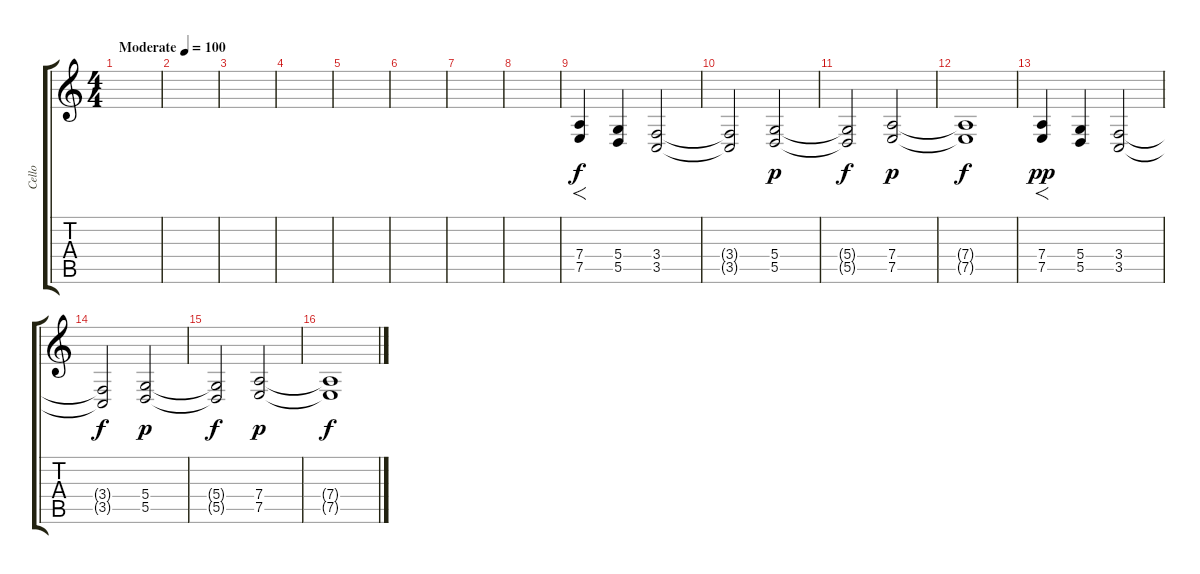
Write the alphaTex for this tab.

\track ("Cello" "Cello") {instrument cello}
\staff {score tabs}
\tuning (E4 B3 G3 D3 A2 E2) {hide}
\ts (4 4)
\tempo (100 "Moderate")
\clef g2
\ks c
|
|
|
|
|
|
|
|
(7.4 7.5).4{f} (5.4 5.5).4 (3.4 3.5).2 |
(3.4{t} 3.5{t}).2{dy f} (5.4 5.5).2{dy p} |
(5.4{t} 5.5{t}).2{dy f} (7.4 7.5).2{dy p} |
(7.4{t} 7.5{t}).1{dy f} |
(7.4 7.5).4{f dy pp} (5.4 5.5).4 (3.4 3.5).2 |
(3.4{t} 3.5{t}).2{dy f} (5.4 5.5).2{dy p} |
(5.4{t} 5.5{t}).2{dy f} (7.4 7.5).2{dy p} |
(7.4{t} 7.5{t}).1{dy f}
